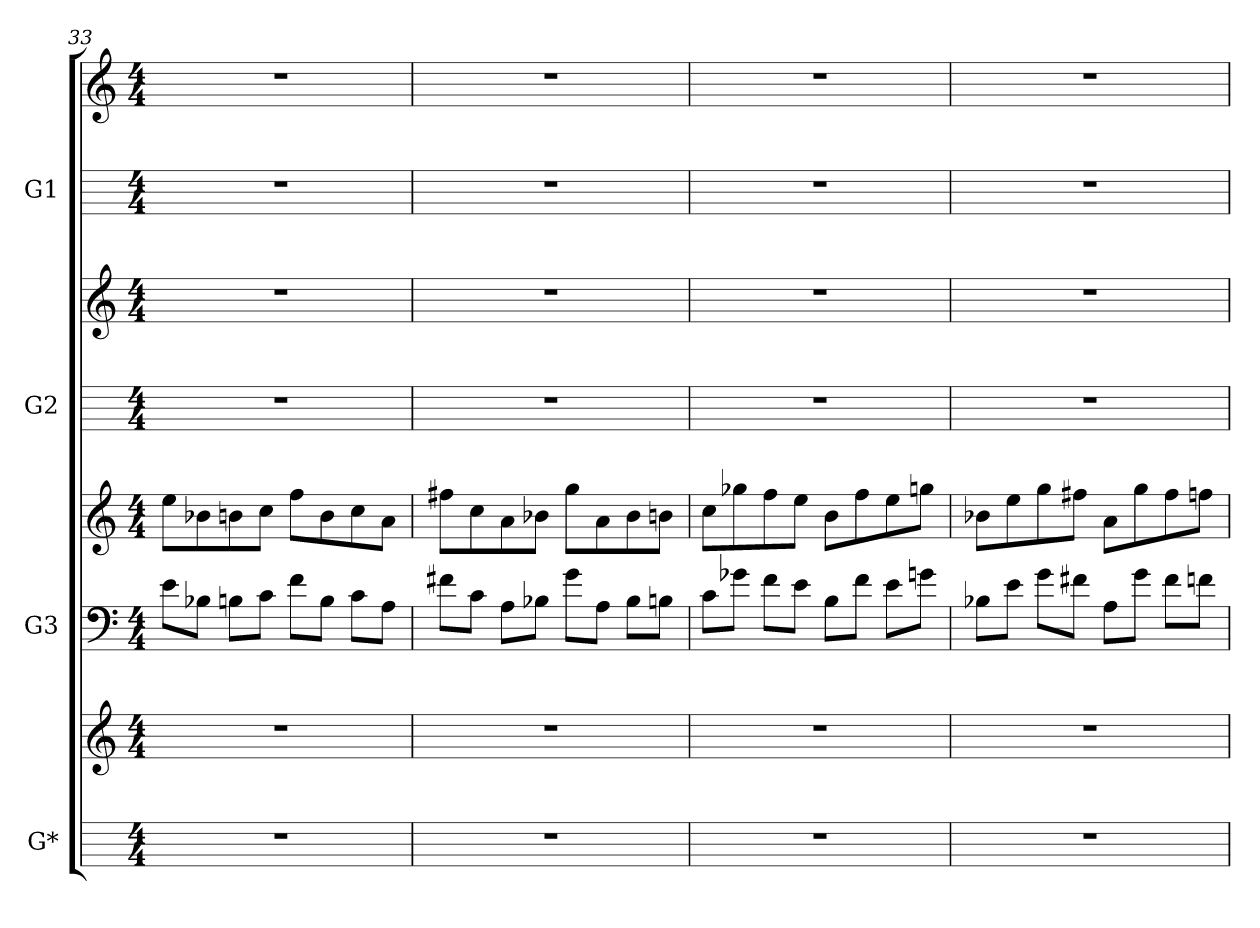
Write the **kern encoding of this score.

**kern	**kern	**kern	**kern	**kern	**kern	**kern	**kern
*part4	*part4	*part3	*part3	*part2	*part2	*part1	*part1
*staff8	*staff7	*staff6	*staff5	*staff4	*staff3	*staff2	*staff1
*I"G*	*	*I"G3	*	*I"G2	*	*I"G1	*
*I'G*	*	*I'G3	*	*I'G2	*	*I'G1	*
*	*clefG2	*	*clefG2	*	*clefG2	*	*clefG2
*	*	*ITrd7c12	*ITrd7c12	*ITrd7c12	*ITrd7c12	*ITrd7c12	*ITrd7c12
*k[]	*k[]	*k[]	*k[]	*k[]	*k[]	*k[]	*k[]
*M4/4	*M4/4	*M4/4	*M4/4	*M4/4	*M4/4	*M4/4	*M4/4
=33	=33	=33	=33	=33	=33	=33	=33
1r	1r	8EL	8e\L	1r	1r	1r	1r
.	.	8BB-J	8B-X\	.	.	.	.
.	.	8BBL	8Bn\	.	.	.	.
.	.	8CJ	8c\J	.	.	.	.
.	.	8FL	8f\L	.	.	.	.
.	.	8BBJ	8B\	.	.	.	.
.	.	8CL	8c\	.	.	.	.
.	.	8AAJ	8A\J	.	.	.	.
=34	=34	=34	=34	=34	=34	=34	=34
1r	1r	8F#L	8f#X\L	1r	1r	1r	1r
.	.	8CJ	8c\	.	.	.	.
.	.	8AAL	8A\	.	.	.	.
.	.	8BB-J	8B-X\J	.	.	.	.
.	.	8GL	8g\L	.	.	.	.
.	.	8AAJ	8A\	.	.	.	.
.	.	8BB-L	8B-\	.	.	.	.
.	.	8BBJ	8Bn\J	.	.	.	.
=35	=35	=35	=35	=35	=35	=35	=35
1r	1r	8CL	8c\L	1r	1r	1r	1r
.	.	8G-J	8g-X\	.	.	.	.
.	.	8FL	8f\	.	.	.	.
.	.	8EJ	8e\J	.	.	.	.
.	.	8BBL	8B\L	.	.	.	.
.	.	8FJ	8f\	.	.	.	.
.	.	8EL	8e\	.	.	.	.
.	.	8GJ	8gn\J	.	.	.	.
!!LO:LB:g=z
=36	=36	=36	=36	=36	=36	=36	=36
1r	1r	8BB-L	8B-X\L	1r	1r	1r	1r
.	.	8EJ	8e\	.	.	.	.
.	.	8GL	8g\	.	.	.	.
.	.	8F#J	8f#X\J	.	.	.	.
.	.	8AAL	8A\L	.	.	.	.
.	.	8GJ	8g\	.	.	.	.
.	.	8F#L	8f#\	.	.	.	.
.	.	8FJ	8fn\J	.	.	.	.
=	=	=	=	=	=	=	=
*-	*-	*-	*-	*-	*-	*-	*-
